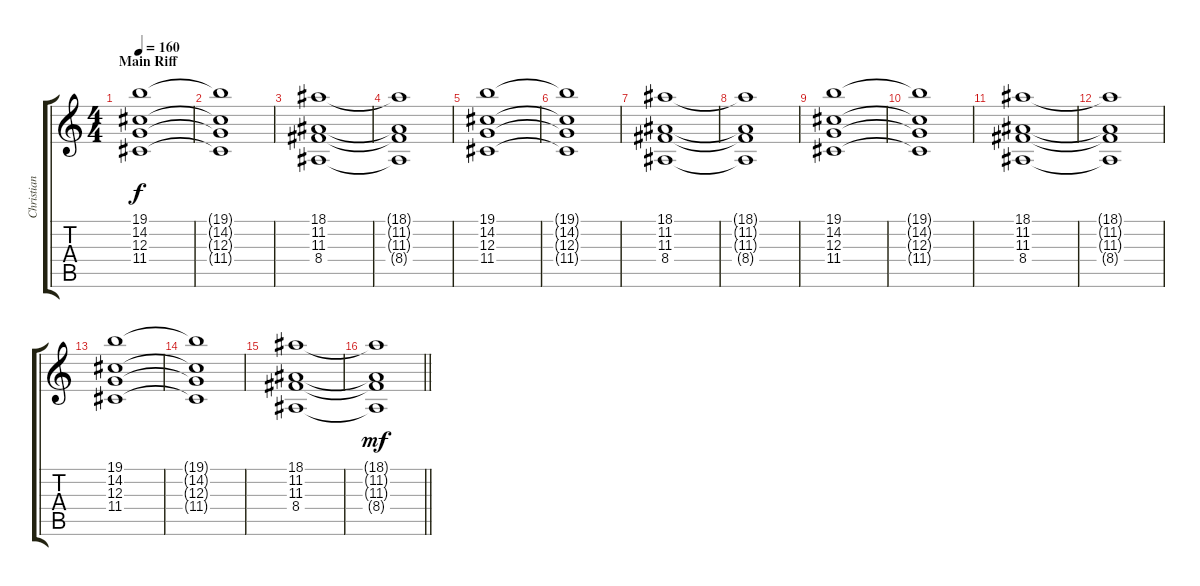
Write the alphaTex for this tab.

\track ("Christian Kretschmar" "Christian ") {instrument stringensemble2}
\staff {score tabs}
\tuning (E4 B3 G3 D3 A2 E2) {hide}
\ts (4 4)
\section ("" "Main Riff")
\tempo 160
\clef g2
\ks c
(19.1 14.2 12.3 11.4).1{dy f} |
(19.1{t} 14.2{t} 12.3{t} 11.4{t}).1 |
(18.1 11.2 11.3 8.4).1 |
(18.1{t} 11.2{t} 11.3{t} 8.4{t}).1 |
(19.1 14.2 12.3 11.4).1 |
(19.1{t} 14.2{t} 12.3{t} 11.4{t}).1 |
(18.1 11.2 11.3 8.4).1 |
(18.1{t} 11.2{t} 11.3{t} 8.4{t}).1 |
(19.1 14.2 12.3 11.4).1 |
(19.1{t} 14.2{t} 12.3{t} 11.4{t}).1 |
(18.1 11.2 11.3 8.4).1 |
(18.1{t} 11.2{t} 11.3{t} 8.4{t}).1 |
(19.1 14.2 12.3 11.4).1 |
(19.1{t} 14.2{t} 12.3{t} 11.4{t}).1 |
(18.1 11.2 11.3 8.4).1 |
\barLineRight lightlight
(18.1{t} 11.2{t} 11.3{t} 8.4{t}).1{dy mf}
